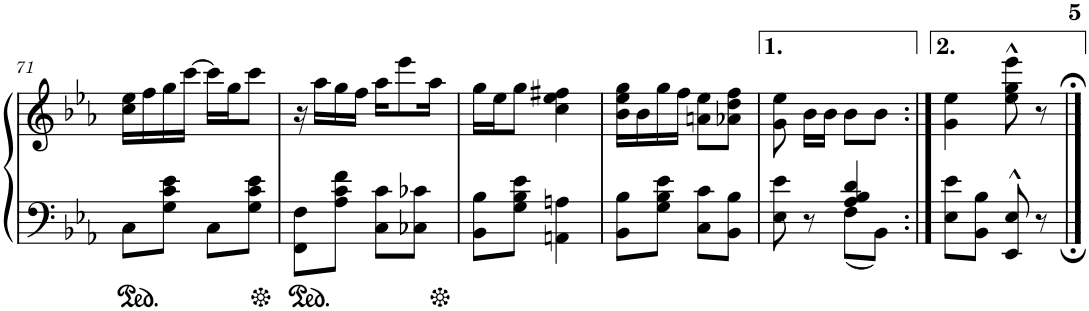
**kern	**kern
*part1	*part1
*staff2	*staff1
*I"Honky Tonk Piano	*
*I'Hnk. Pno.	*
!!LO:PB:g=z
*clefF4	*clefG2
*k[b-e-a-]	*k[b-e-a-]
*M2/4	*M2/4
=71	=71
8C\L	16cc\ 16ee-\LL
.	16ff\
8G\ 8c\ 8e-\J	16gg\
.	[16ccc\JJ
8C\L	16ccc\LL]
.	16gg\J
8G\ 8c\ 8e-\J	8ccc\J
=72	=72
8FF\ 8F\L	16r
.	16aa-\LL
8A-\ 8c\ 8f\J	16gg\
.	16ff\JJ
8C\ 8c\L	16aa-\KL
.	8eee-\
8C-X\ 8c-X\J	.
.	16aa-\Jk
=73	=73
8BB-\ 8B-\L	16gg\LL
.	16ee-\J
8G\ 8B-\ 8e-\J	8gg\J
4AAn\ 4An\	4cc\ 4ee-\ 4ff#X\
=74	=74
8BB-\ 8B-\L	16b-\ 16ee-\ 16gg\LL
.	16b-\
8G\ 8B-\ 8e-\J	16gg\
.	16ff\JJ
8C\ 8c\L	8an\ 8ee-\L
8BB-\ 8B-\J	8a-X\ 8dd\ 8ff\J
=75	=75
*^	*
8E-\ 8e-\	4ryy	8g\ 8ee-\
8r	.	16b-\LL
.	.	16b-\JJ
4A-/ 4B-/ 4d/	8F\L	8b-\L
.	8BB-\J	8b-\J
*v	*v	*
=76:|!	=76:|!
8E-\ 8e-\L	4g\ 4ee-\
8BB-\ 8B-\J	.
8EE-/^^ 8E-/^^	8ee-\^^ 8gg\^^ 8eee-\^^
8r	8r
==	==
*-	*-
